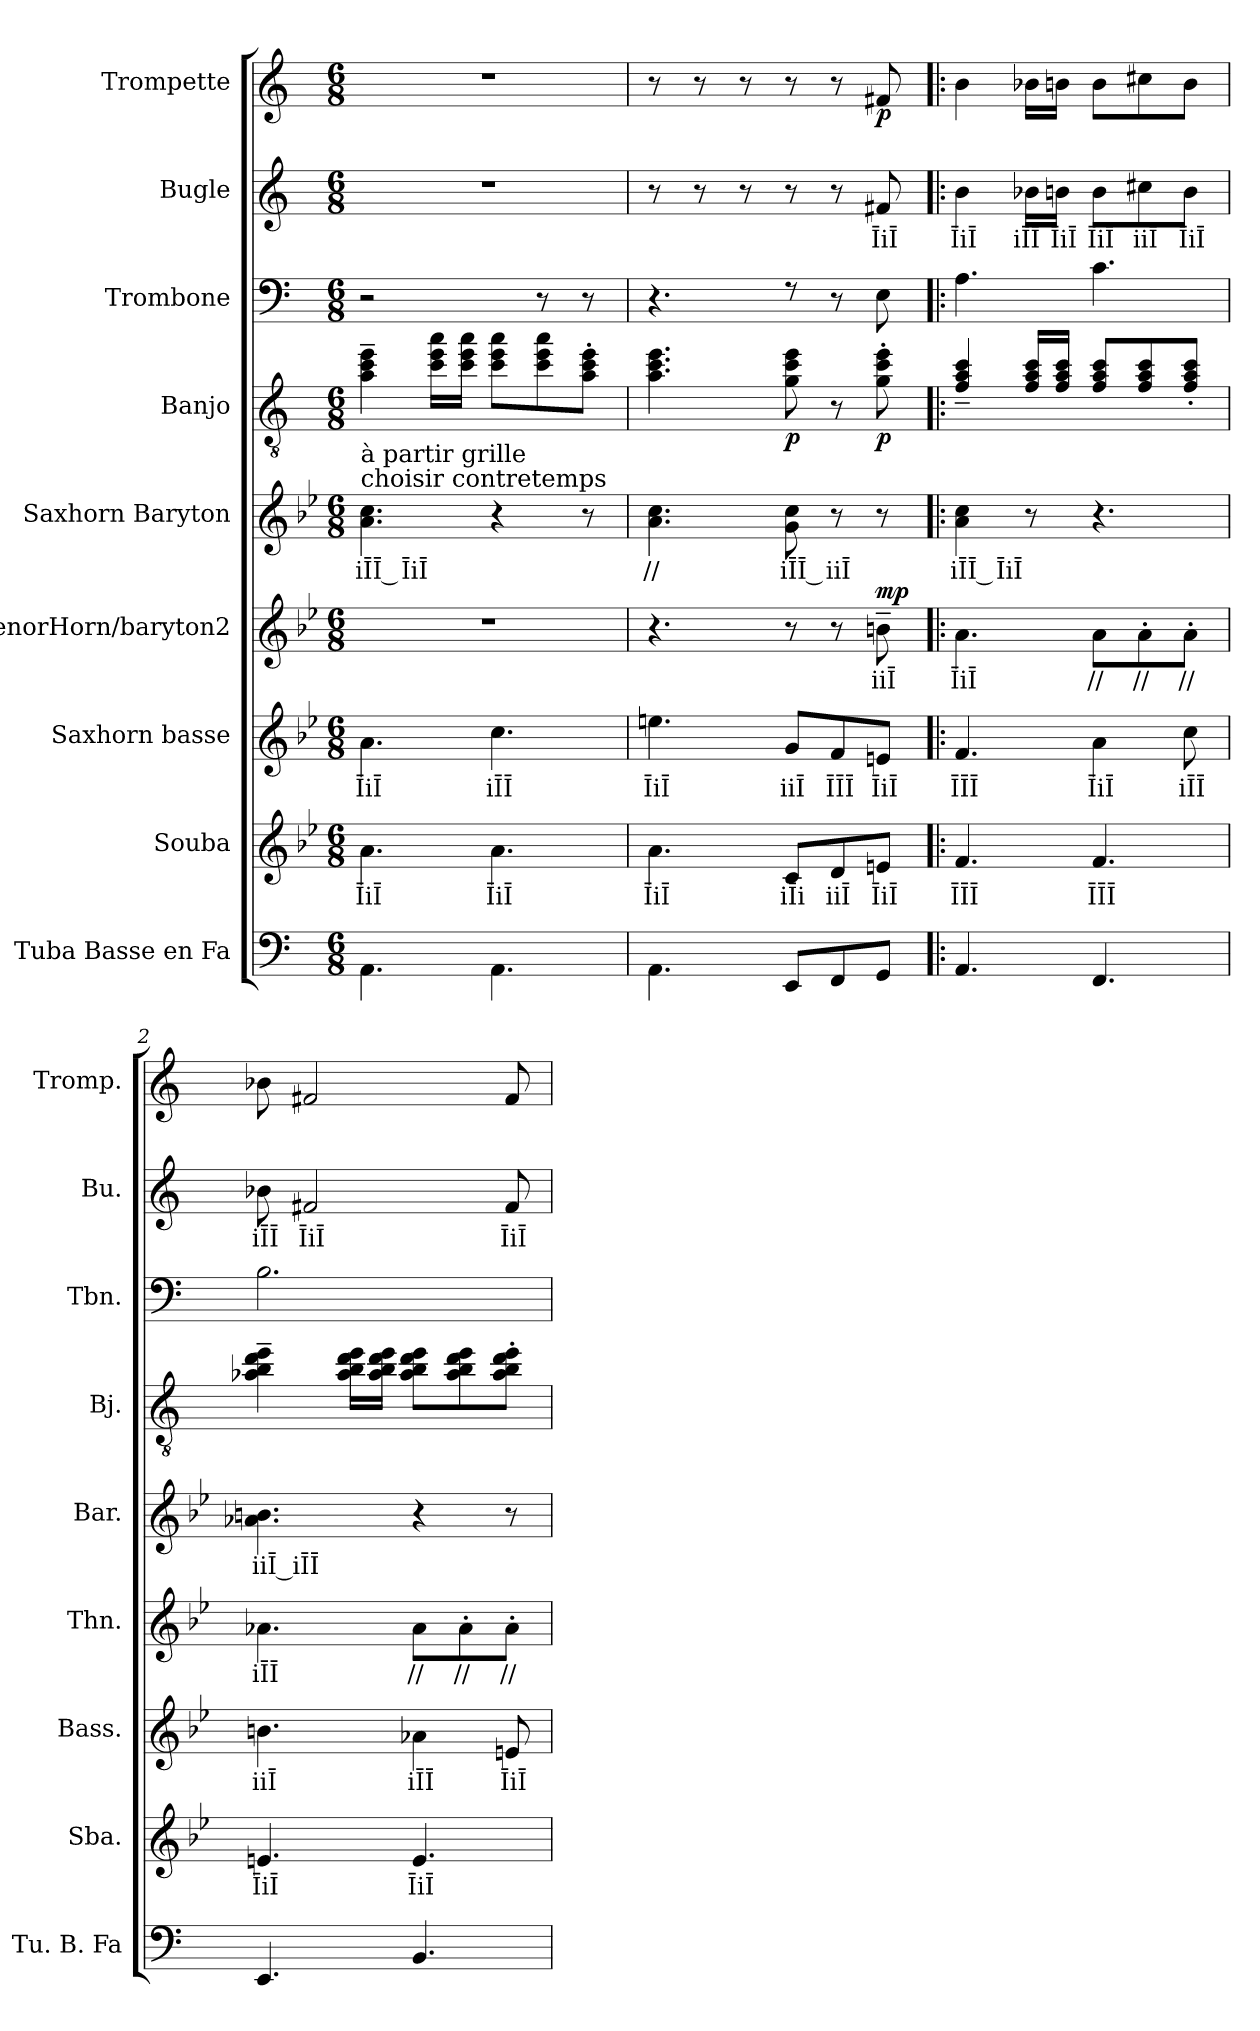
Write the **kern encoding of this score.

**kern	**kern	**text	**kern	**text	**kern	**text	**dynam	**kern	**text	**kern	**dynam	**kern	**kern	**text	**kern	**dynam
*part9	*part8	*part8	*part7	*part7	*part6	*part6	*part6	*part5	*part5	*part4	*part4	*part3	*part2	*part2	*part1	*part1
*staff9	*staff8	*staff8	*staff7	*staff7	*staff6	*staff6	*staff6	*staff5	*staff5	*staff4	*staff4	*staff3	*staff2	*staff2	*staff1	*staff1
*I"Tuba Basse en Fa	*I"Souba	*	*I"Saxhorn basse	*	*I"TenorHorn/baryton2	*	*	*I"Saxhorn Baryton	*	*I"Banjo	*	*I"Trombone	*I"Bugle	*	*I"Trompette	*
*I'Tu. B. Fa	*I'Sba.	*	*I'Bass.	*	*I'Thn.	*	*	*I'Bar.	*	*I'Bj.	*	*I'Tbn.	*I'Bu.	*	*I'Tromp.	*
*clefF4	*clefG2	*	*clefG2	*	*clefG2	*	*	*clefG2	*	*clefGv2	*	*clefF4	*clefG2	*	*clefG2	*
*	*ITrd15c26	*	*ITrd8c14	*	*ITrd8c14	*	*	*ITrd8c14	*	*ITrd7c12	*	*	*ITrd1c2	*	*ITrd1c2	*
*k[]	*k[b-e-]	*	*k[b-e-]	*	*k[b-e-]	*	*	*k[b-e-]	*	*k[]	*	*k[]	*k[b-e-]	*	*k[b-e-]	*
*M6/8	*M6/8	*	*M6/8	*	*M6/8	*	*	*M6/8	*	*M6/8	*	*M6/8	*M6/8	*	*M6/8	*
*MM90	*MM90	*	*MM90	*	*MM90	*	*	*MM90	*	*MM90	*	*MM90	*MM90	*	*MM90	*
=	=	=	=	=	=	=	=	=	=	=	=	=	=	=	=	=
!	!	!	!	!	!	!	!	!LO:TX:a:t=choisir contretemps	!	!	!	!	!	!	!	!
!	!	!	!	!	!	!	!	!LO:TX:a:t=à partir grille	!	!	!	!	!	!	!	!
!	!	!LO:LY:b	!	!LO:LY:b	!	!	!	!	!LO:LY:b	!	!	!	!	!	!	!
4.AA\	4.AA\	ĪiĪ	4.A\	ĪiĪ	2.r	.	.	4.A\ 4.c\	iĪĪ ĪiĪ	4A\~ 4c\~ 4e\~	.	2r	2.r	.	2.r	.
.	.	.	.	.	.	.	.	.	.	16c\ 16e\ 16a\LL	.	.	.	.	.	.
.	.	.	.	.	.	.	.	.	.	16c\ 16e\ 16a\JJ	.	.	.	.	.	.
!	!	!LO:LY:b	!	!LO:LY:b	!	!	!	!	!	!	!	!	!	!	!	!
4.AA\	4.AA\	ĪiĪ	4.c\	iĪĪ	.	.	.	4r	.	8c\ 8e\ 8a\L	.	.	.	.	.	.
.	.	.	.	.	.	.	.	.	.	8c\ 8e\ 8a\	.	8r	.	.	.	.
.	.	.	.	.	.	.	.	8r	.	8A\' 8c\' 8e\'J	.	8r	.	.	.	.
=	=	=	=	=	=	=	=	=	=	=	=	=	=	=	=	=
!	!	!LO:LY:b	!	!LO:LY:b	!	!	!	!	!LO:LY:b	!	!	!	!	!	!	!
4.AA\	4.AA\	ĪiĪ	4.en\	ĪiĪ	4.r	.	.	4.A\ 4.c\	//	4.A\ 4.c\ 4.e\	.	4.r	8r	.	8r	.
.	.	.	.	.	.	.	.	.	.	.	.	.	8r	.	8r	.
.	.	.	.	.	.	.	.	.	.	.	.	.	8r	.	8r	.
!	!	!LO:LY:b	!	!LO:LY:b	!	!	!	!	!LO:LY:b	!	!LO:DY:b	!	!	!	!	!
8EE/L	8CC/L	iĪi	8G/L	iiĪ	8r	.	.	8G\ 8c\	iĪĪ iiĪ	8G\ 8c\ 8e\	p	8rF	8r	.	8r	.
!	!	!LO:LY:b	!	!LO:LY:b	!	!	!	!	!	!	!	!	!	!	!	!
8FF/	8DD/	iiĪ	8F/	ĪĪĪ	8r	.	.	8r	.	8r	.	8r	8r	.	8r	.
*	*	*	*	*	*	*	*	*	*	*	*	*	*	*	*MM90	*
!	!	!LO:LY:b	!	!LO:LY:b	!	!LO:LY:b	!LO:DY:b	!	!	!	!LO:DY:b	!	!	!LO:LY:b	!	!LO:DY:b
8GG/J	8EEn/J	ĪiĪ	8En/J	ĪiĪ	8Bn~\	iiĪ	mp	8r	.	8G\' 8c\' 8e\'	p	8E\	8en/	ĪiĪ	8en/	p
=1!|:	=1!|:	=1!|:	=1!|:	=1!|:	=1!|:	=1!|:	=1!|:	=1!|:	=1!|:	=1!|:	=1!|:	=1!|:	=1!|:	=1!|:	=1!|:	=1!|:
!	!	!LO:LY:b	!	!LO:LY:b	!	!LO:LY:b	!	!	!LO:LY:b	!	!	!	!	!LO:LY:b	!	!
4.AA/	4.FF/	ĪĪĪ	4.F/	ĪĪĪ	4.A\	ĪiĪ	.	4A\ 4c\	iĪĪ ĪiĪ	4F/~ 4A/~ 4c/~	.	4.A\	4a\	ĪiĪ	4a\	.
!	!	!	!	!	!	!	!	!	!	!	!	!	!	!LO:LY:b	!	!
.	.	.	.	.	.	.	.	8r	.	16F/ 16A/ 16c/LL	.	.	16a-X\LL	iĪĪ	16a-X\LL	.
!	!	!	!	!	!	!	!	!	!	!	!	!	!	!LO:LY:b	!	!
.	.	.	.	.	.	.	.	.	.	16F/ 16A/ 16c/JJ	.	.	16an\JJ	ĪiĪ	16an\JJ	.
!	!	!LO:LY:b	!	!LO:LY:b	!	!LO:LY:b	!	!	!	!	!	!	!	!LO:LY:b	!	!
4.FF/	4.FF/	ĪĪĪ	4A\	ĪiĪ	8A\L	//	.	4.r	.	8F/ 8A/ 8c/L	.	4.c\	8a\L	ĪiĪ	8a\L	.
!	!	!	!	!	!	!LO:LY:b	!	!	!	!	!	!	!	!LO:LY:b	!	!
.	.	.	.	.	8A'\	//	.	.	.	8F/ 8A/ 8c/	.	.	8bn\	iiĪ	8bn\	.
!	!	!	!	!LO:LY:b	!	!LO:LY:b	!	!	!	!	!	!	!	!LO:LY:b	!	!
.	.	.	8c\	iĪĪ	8A'\J	//	.	.	.	8F/' 8A/' 8c/'J	.	.	8a\J	ĪiĪ	8a\J	.
!!LO:PB:g=z
=2	=2	=2	=2	=2	=2	=2	=2	=2	=2	=2	=2	=2	=2	=2	=2	=2
!	!	!LO:LY:b	!	!LO:LY:b	!	!LO:LY:b	!	!	!LO:LY:b	!	!	!	!	!LO:LY:b	!	!
4.EE/	4.EEn/	ĪiĪ	4.Bn\	iiĪ	4.A-X\	iĪĪ	.	4.A-X\ 4.Bn\	iiĪ iĪĪ	4A-X\~ 4B\~ 4d\~ 4e\~	.	2.B\	8a-X\	iĪĪ	8a-X\	.
!	!	!	!	!	!	!	!	!	!	!	!	!	!	!LO:LY:b	!	!
.	.	.	.	.	.	.	.	.	.	.	.	.	2en/	ĪiĪ	2en/	.
.	.	.	.	.	.	.	.	.	.	16A-\ 16B\ 16d\ 16e\LL	.	.	.	.	.	.
.	.	.	.	.	.	.	.	.	.	16A-\ 16B\ 16d\ 16e\JJ	.	.	.	.	.	.
!	!	!LO:LY:b	!	!LO:LY:b	!	!LO:LY:b	!	!	!	!	!	!	!	!	!	!
4.BB/	4.EE/	ĪiĪ	4A-X\	iĪĪ	8A-\L	//	.	4r	.	8A-\ 8B\ 8d\ 8e\L	.	.	.	.	.	.
!	!	!	!	!	!	!LO:LY:b	!	!	!	!	!	!	!	!	!	!
.	.	.	.	.	8A-'\	//	.	.	.	8A-\ 8B\ 8d\ 8e\	.	.	.	.	.	.
!	!	!	!	!LO:LY:b	!	!LO:LY:b	!	!	!	!	!	!	!	!LO:LY:b	!	!
.	.	.	8En/	ĪiĪ	8A-'\J	//	.	8r	.	8A-\' 8B\' 8d\' 8e\'J	.	.	8e/	ĪiĪ	8e/	.
=	=	=	=	=	=	=	=	=	=	=	=	=	=	=	=	=
*-	*-	*-	*-	*-	*-	*-	*-	*-	*-	*-	*-	*-	*-	*-	*-	*-
